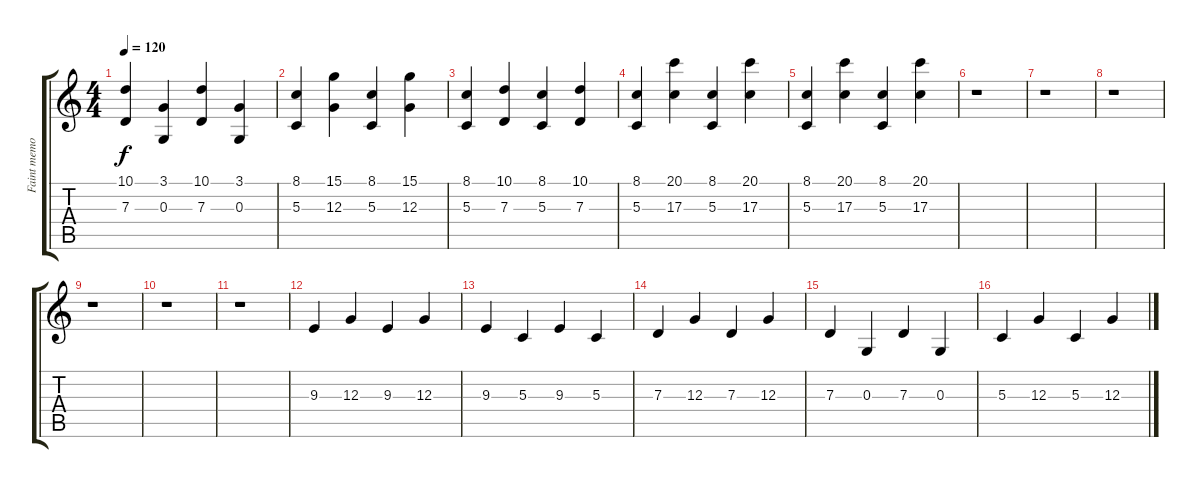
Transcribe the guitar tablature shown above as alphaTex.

\track ("Faint memory of childhood" "Faint memo") {instrument celesta}
\staff {score tabs}
\tuning (E4 B3 G3 D3 A2 E2) {hide}
\ts (4 4)
\tempo 120
\clef g2
\ks c
(10.1 7.3).4{dy f} (3.1 0.3).4 (10.1 7.3).4 (3.1 0.3).4 |
(8.1 5.3).4 (15.1 12.3).4 (8.1 5.3).4 (15.1 12.3).4 |
(8.1 5.3).4 (10.1 7.3).4 (8.1 5.3).4 (10.1 7.3).4 |
(8.1 5.3).4 (20.1 17.3).4 (8.1 5.3).4 (20.1 17.3).4 |
(8.1 5.3).4 (20.1 17.3).4 (8.1 5.3).4 (20.1 17.3).4 |
r.1 |
r.1 |
r.1 |
r.1 |
r.1 |
r.1 |
9.3.4 12.3.4 9.3.4 12.3.4 |
9.3.4 5.3.4 9.3.4 5.3.4 |
7.3.4 12.3.4 7.3.4 12.3.4 |
7.3.4 0.3.4 7.3.4 0.3.4 |
5.3.4 12.3.4 5.3.4 12.3.4
